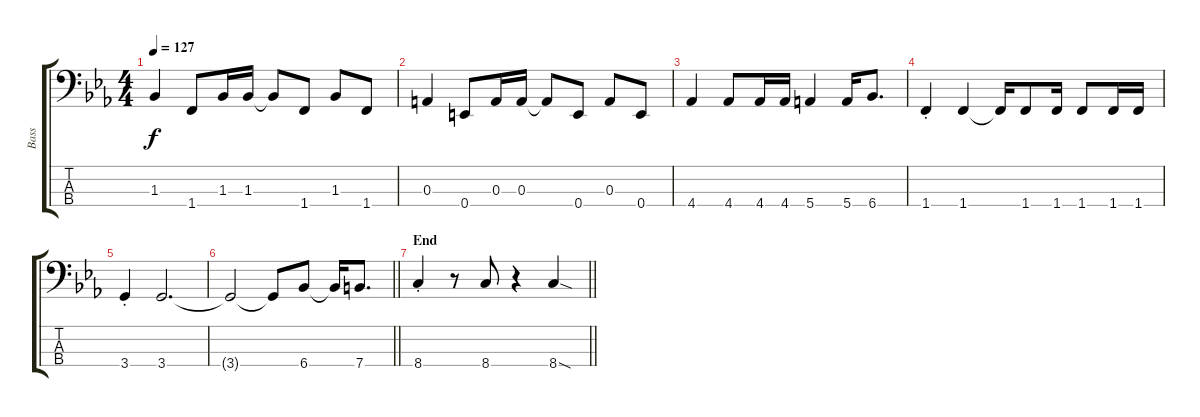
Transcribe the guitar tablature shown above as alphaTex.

\track ("Bass" "Bass") {instrument electricbassfinger}
\staff {score tabs}
\tuning (G2 D2 A1 E1) {hide}
\ts (4 4)
\tempo 127
\clef f4
\ks eb
1.3.4{dy f} 1.4.8 1.3.16 1.3.16 1.3{t}.8 1.4.8 1.3.8 1.4.8 |
0.3.4 0.4.8 0.3.16 0.3.16 0.3{t}.8 0.4.8 0.3.8 0.4.8 |
4.4.4 4.4.8 4.4.16 4.4.16 5.4.4 5.4.16 6.4.8{d} |
1.4{st}.4 1.4.4 1.4{t}.16 1.4.8 1.4.16 1.4.8 1.4.16 1.4.16 |
3.4{st}.4 3.4.2{d} |
\barLineRight lightlight
3.4{t}.2 3.4{t}.8 6.4.8 6.4{t}.16 7.4.8{d} |
\section ("" "End")
\barLineRight lightlight
8.4{st}.4 r.8 8.4.8 r.4 8.4{sod}.4
